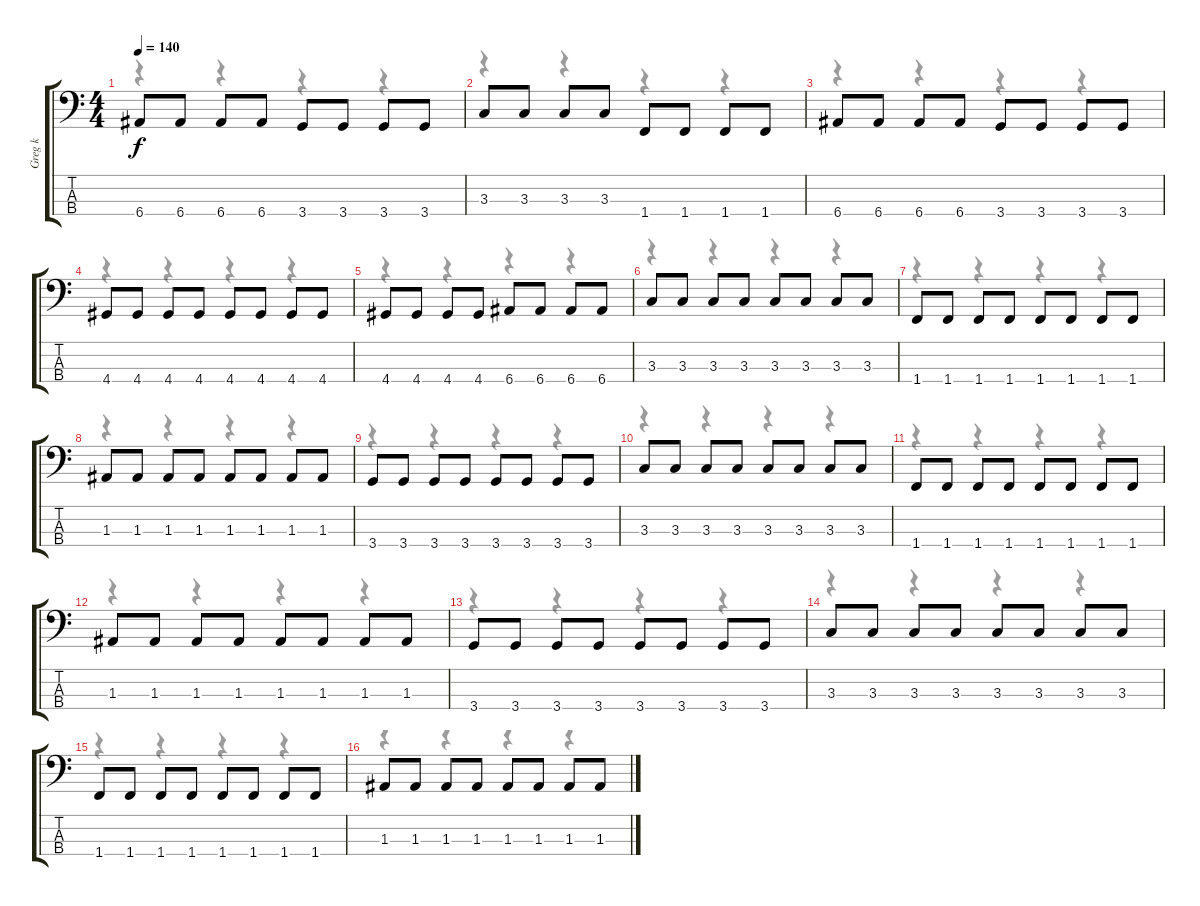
\track ("Greg k" "Greg k") {instrument electricbasspick}
\staff {score tabs}
\tuning (G2 D2 A1 E1) {hide}
\voice
\ts (4 4)
\tempo 140
\clef f4
\ks c
6.4.8{dy f} 6.4.8 6.4.8 6.4.8 3.4.8 3.4.8 3.4.8 3.4.8 |
3.3.8 3.3.8 3.3.8 3.3.8 1.4.8 1.4.8 1.4.8 1.4.8 |
6.4.8 6.4.8 6.4.8 6.4.8 3.4.8 3.4.8 3.4.8 3.4.8 |
4.4.8 4.4.8 4.4.8 4.4.8 4.4.8 4.4.8 4.4.8 4.4.8 |
4.4.8 4.4.8 4.4.8 4.4.8 6.4.8 6.4.8 6.4.8 6.4.8 |
3.3.8 3.3.8 3.3.8 3.3.8 3.3.8 3.3.8 3.3.8 3.3.8 |
1.4.8 1.4.8 1.4.8 1.4.8 1.4.8 1.4.8 1.4.8 1.4.8 |
1.3.8 1.3.8 1.3.8 1.3.8 1.3.8 1.3.8 1.3.8 1.3.8 |
3.4.8 3.4.8 3.4.8 3.4.8 3.4.8 3.4.8 3.4.8 3.4.8 |
3.3.8 3.3.8 3.3.8 3.3.8 3.3.8 3.3.8 3.3.8 3.3.8 |
1.4.8 1.4.8 1.4.8 1.4.8 1.4.8 1.4.8 1.4.8 1.4.8 |
1.3.8 1.3.8 1.3.8 1.3.8 1.3.8 1.3.8 1.3.8 1.3.8 |
3.4.8 3.4.8 3.4.8 3.4.8 3.4.8 3.4.8 3.4.8 3.4.8 |
3.3.8 3.3.8 3.3.8 3.3.8 3.3.8 3.3.8 3.3.8 3.3.8 |
1.4.8 1.4.8 1.4.8 1.4.8 1.4.8 1.4.8 1.4.8 1.4.8 |
1.3.8 1.3.8 1.3.8 1.3.8 1.3.8 1.3.8 1.3.8 1.3.8
\voice
\clef f4
\ottava regular
\simile none
\ks c
r.4{dy f} r.4 r.4 r.4 |
r.4 r.4 r.4 r.4 |
r.4 r.4 r.4 r.4 |
r.4 r.4 r.4 r.4 |
r.4 r.4 r.4 r.4 |
r.4 r.4 r.4 r.4 |
r.4 r.4 r.4 r.4 |
r.4 r.4 r.4 r.4 |
r.4 r.4 r.4 r.4 |
r.4 r.4 r.4 r.4 |
r.4 r.4 r.4 r.4 |
r.4 r.4 r.4 r.4 |
r.4 r.4 r.4 r.4 |
r.4 r.4 r.4 r.4 |
r.4 r.4 r.4 r.4 |
r.4 r.4 r.4 r.4
